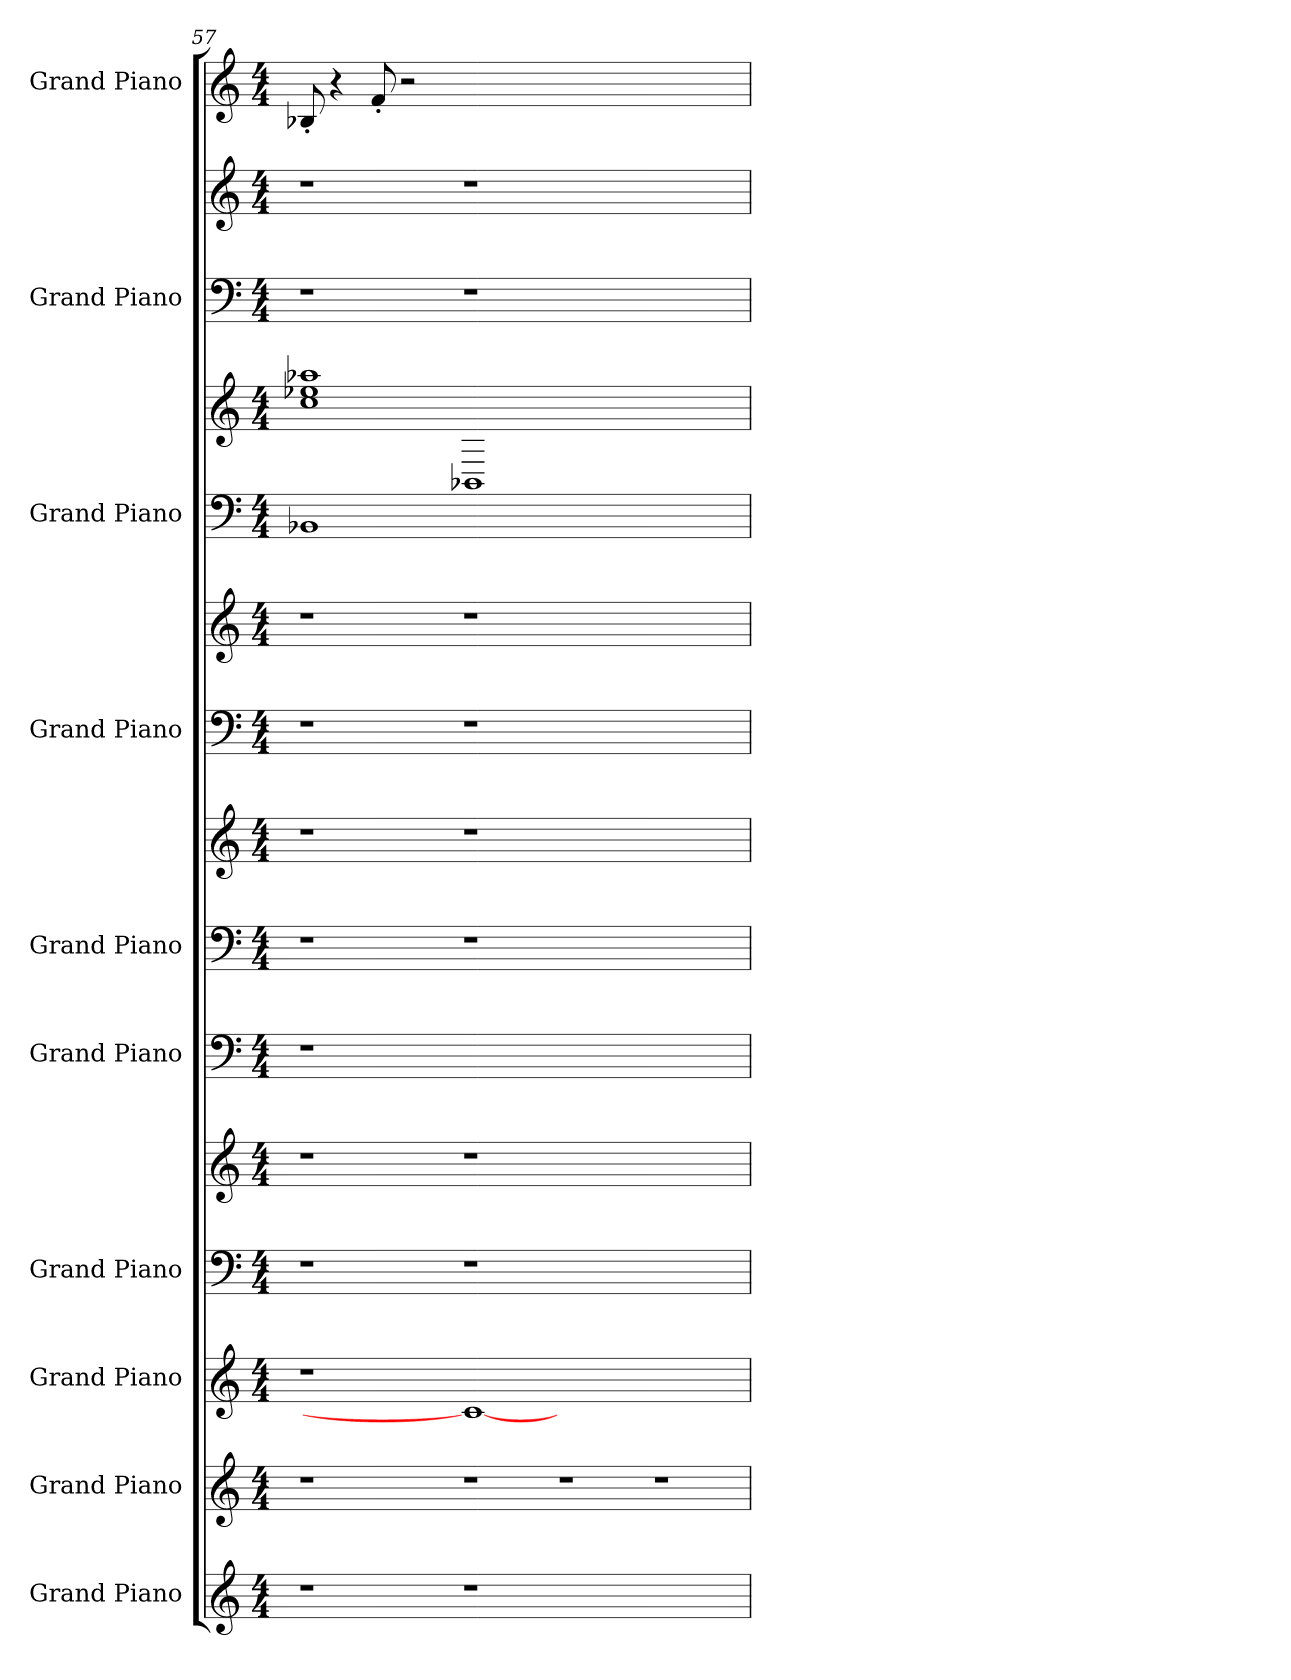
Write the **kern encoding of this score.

**kern	**kern	**kern	**kern	**kern	**kern	**kern	**kern	**kern	**kern	**kern	**kern	**kern	**kern	**kern
*part10	*part9	*part8	*part7	*part7	*part6	*part5	*part5	*part4	*part4	*part3	*part3	*part2	*part2	*part1
*staff15	*staff14	*staff13	*staff12	*staff11	*staff10	*staff9	*staff8	*staff7	*staff6	*staff5	*staff4	*staff3	*staff2	*staff1
*I"Grand Piano	*I"Grand Piano	*I"Grand Piano	*I"Grand Piano	*	*I"Grand Piano	*I"Grand Piano	*	*I"Grand Piano	*	*I"Grand Piano	*	*I"Grand Piano	*	*I"Grand Piano
*clefG2	*clefG2	*clefG2	*clefF4	*clefG2	*clefF4	*clefF4	*clefG2	*clefF4	*clefG2	*clefF4	*clefG2	*clefF4	*clefG2	*clefG2
*k[]	*k[]	*k[]	*k[]	*k[]	*k[]	*k[]	*k[]	*k[]	*k[]	*k[]	*k[]	*k[]	*k[]	*k[]
*C:	*C:	*C:	*C:	*C:	*C:	*C:	*C:	*C:	*C:	*C:	*C:	*C:	*C:	*C:
*M4/4	*M4/4	*M4/4	*M4/4	*M4/4	*M4/4	*M4/4	*M4/4	*M4/4	*M4/4	*M4/4	*M4/4	*M4/4	*M4/4	*M4/4
=57	=57	=57	=57	=57	=57	=57	=57	=57	=57	=57	=57	=57	=57	=57
1r	1r	1r	1r	1r	1r	1r	1r	1r	1r	1BB-X	1cc 1ee-X 1aa-X	1r	1r	8B-X'
.	.	.	.	.	.	.	.	.	.	.	.	.	.	4r
.	.	.	.	.	.	.	.	.	.	.	.	.	.	8f'
.	.	.	.	.	.	.	.	.	.	.	.	.	.	2r
1r	1r	1c_	1r	1r	0.ryy	1r	1r	1r	1r	0.ryy	1BB-X	1r	1r	0.ryy
0ryy	1r	0ryy	0ryy	0ryy	.	0ryy	0ryy	0ryy	0ryy	.	0ryy	0ryy	0ryy	.
.	1r	.	.	.	.	.	.	.	.	.	.	.	.	.
=	=	=	=	=	=	=	=	=	=	=	=	=	=	=
*-	*-	*-	*-	*-	*-	*-	*-	*-	*-	*-	*-	*-	*-	*-
